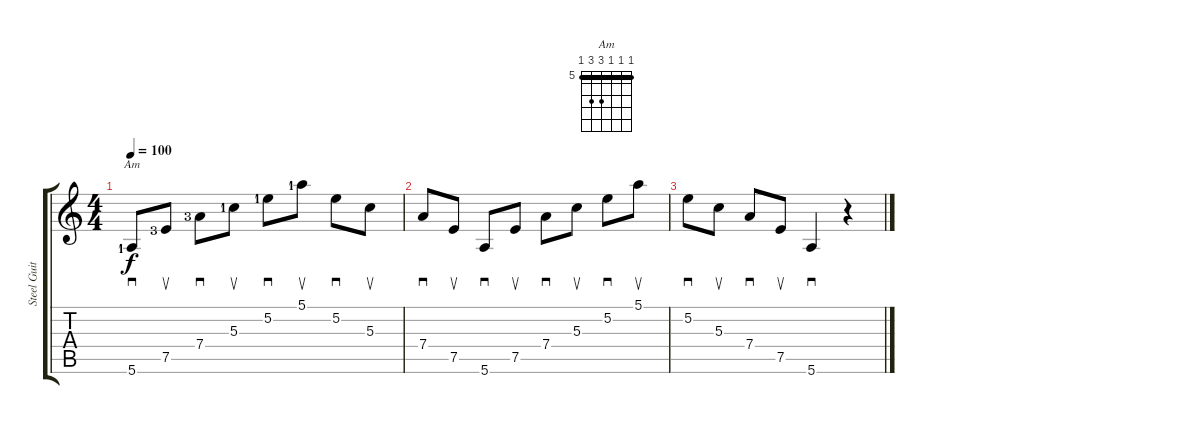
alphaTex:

\track ("Steel Guitar" "Steel Guit") {instrument acousticguitarsteel}
\staff {score tabs}
\tuning (E4 B3 G3 D3 A2 E2) {hide}
\chord ("Am" 5 5 5 7 7 5) {firstfret 5 barre 5}
\ts (4 4)
\tempo 100
\clef g2
\ks c
5.6{lf 2}.8{sd ch "Am" dy f instrument acousticguitarsteel} 7.5{lf 4}.8{su} 7.4{lf 4}.8{sd} 5.3{lf 2}.8{su} 5.2{lf 2}.8{sd} 5.1{lf 2}.8{su} 5.2.8{sd} 5.3.8{su} |
7.4.8{sd} 7.5.8{su} 5.6.8{sd} 7.5.8{su} 7.4.8{sd} 5.3.8{su} 5.2.8{sd} 5.1.8{su} |
5.2.8{sd} 5.3.8{su} 7.4.8{sd} 7.5.8{su} 5.6.4{sd} r.4
